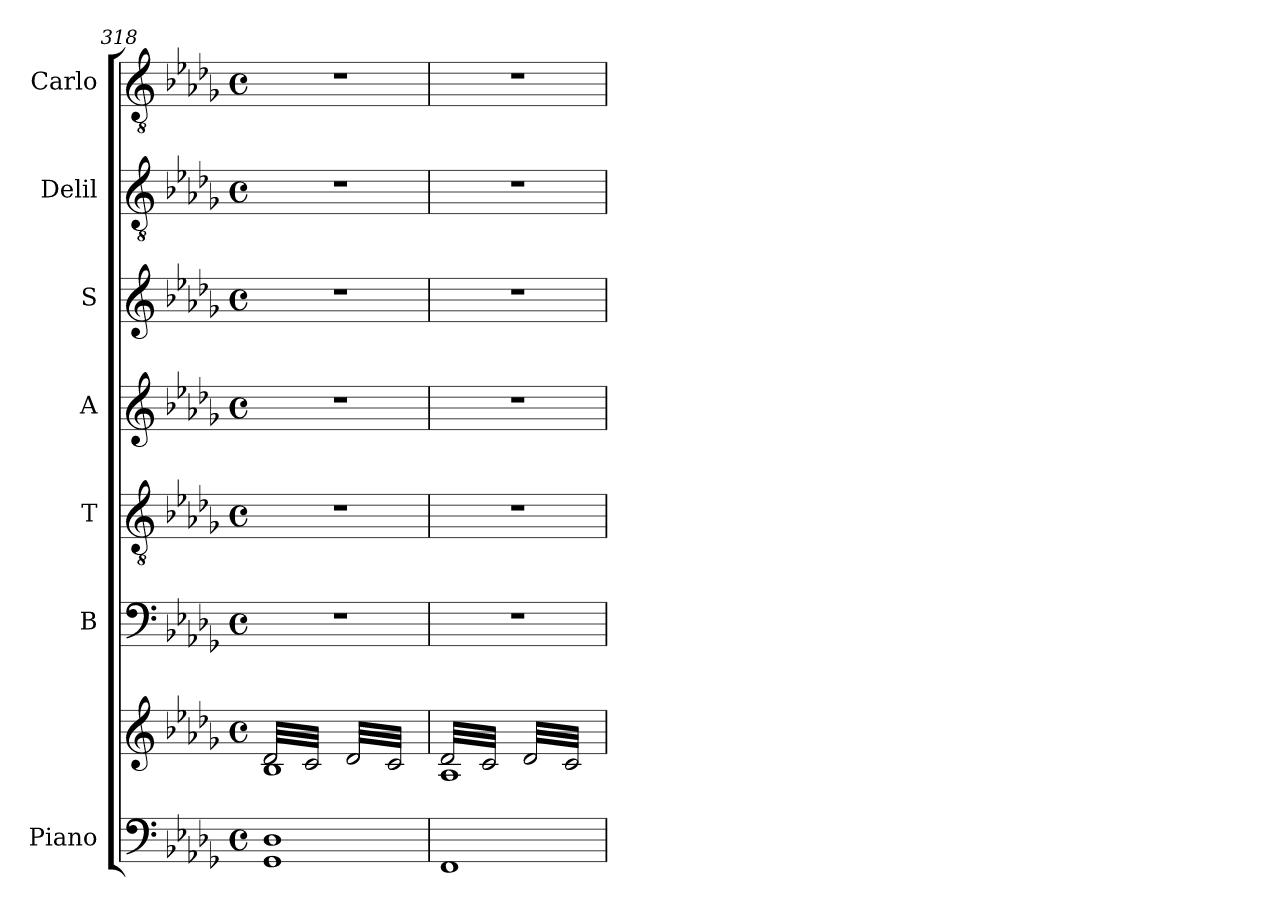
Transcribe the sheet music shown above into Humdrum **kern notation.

**kern	**kern	**kern	**kern	**kern	**kern	**kern	**kern
*part7	*part7	*part6	*part5	*part4	*part3	*part2	*part1
*staff8	*staff7	*staff6	*staff5	*staff4	*staff3	*staff2	*staff1
*I"Piano	*	*I"B	*I"T	*I"A	*I"S	*I"Delil	*I"Carlo
*I'Pno	*	*I'B	*I'T	*I'A	*I'S	*	*
*clefF4	*clefG2	*clefF4	*clefGv2	*clefG2	*clefG2	*clefGv2	*clefGv2
*k[b-e-a-d-g-]	*k[b-e-a-d-g-]	*k[b-e-a-d-g-]	*k[b-e-a-d-g-]	*k[b-e-a-d-g-]	*k[b-e-a-d-g-]	*k[b-e-a-d-g-]	*k[b-e-a-d-g-]
*M4/4	*M4/4	*M4/4	*M4/4	*M4/4	*M4/4	*M4/4	*M4/4
*met(c)	*met(c)	*met(c)	*met(c)	*met(c)	*met(c)	*met(c)	*met(c)
=318	=318	=318	=318	=318	=318	=318	=318
*	*^	*	*	*	*	*	*
*	*tremolo	*	*	*	*	*	*	*
1GG- 1D-	(32d-/LLL	1B-	1r	1r	1r	1r	1r	1r
.	32c/)	.	.	.	.	.	.	.
.	32d-/	.	.	.	.	.	.	.
.	32c/)	.	.	.	.	.	.	.
.	32d-/	.	.	.	.	.	.	.
.	32c/)	.	.	.	.	.	.	.
.	32d-/	.	.	.	.	.	.	.
.	32c/)	.	.	.	.	.	.	.
.	32d-/	.	.	.	.	.	.	.
.	32c/)	.	.	.	.	.	.	.
.	32d-/	.	.	.	.	.	.	.
.	32c/)	.	.	.	.	.	.	.
.	32d-/	.	.	.	.	.	.	.
.	32c/)	.	.	.	.	.	.	.
.	32d-/	.	.	.	.	.	.	.
.	32c/)JJJ	.	.	.	.	.	.	.
.	(32d-/LLL	.	.	.	.	.	.	.
.	32c/)	.	.	.	.	.	.	.
.	32d-/	.	.	.	.	.	.	.
.	32c/)	.	.	.	.	.	.	.
.	32d-/	.	.	.	.	.	.	.
.	32c/)	.	.	.	.	.	.	.
.	32d-/	.	.	.	.	.	.	.
.	32c/)	.	.	.	.	.	.	.
.	32d-/	.	.	.	.	.	.	.
.	32c/)	.	.	.	.	.	.	.
.	32d-/	.	.	.	.	.	.	.
.	32c/)	.	.	.	.	.	.	.
.	32d-/	.	.	.	.	.	.	.
.	32c/)	.	.	.	.	.	.	.
.	32d-/	.	.	.	.	.	.	.
.	32c/)JJJ	.	.	.	.	.	.	.
=319	=319	=319	=319	=319	=319	=319	=319	=319
1FF	(32d-/LLL	1A-	1r	1r	1r	1r	1r	1r
.	32c/)	.	.	.	.	.	.	.
.	32d-/	.	.	.	.	.	.	.
.	32c/)	.	.	.	.	.	.	.
.	32d-/	.	.	.	.	.	.	.
.	32c/)	.	.	.	.	.	.	.
.	32d-/	.	.	.	.	.	.	.
.	32c/)	.	.	.	.	.	.	.
.	32d-/	.	.	.	.	.	.	.
.	32c/)	.	.	.	.	.	.	.
.	32d-/	.	.	.	.	.	.	.
.	32c/)	.	.	.	.	.	.	.
.	32d-/	.	.	.	.	.	.	.
.	32c/)	.	.	.	.	.	.	.
.	32d-/	.	.	.	.	.	.	.
.	32c/)JJJ	.	.	.	.	.	.	.
.	(32d-/LLL	.	.	.	.	.	.	.
.	32c/)	.	.	.	.	.	.	.
.	32d-/	.	.	.	.	.	.	.
.	32c/)	.	.	.	.	.	.	.
.	32d-/	.	.	.	.	.	.	.
.	32c/)	.	.	.	.	.	.	.
.	32d-/	.	.	.	.	.	.	.
.	32c/)	.	.	.	.	.	.	.
.	32d-/	.	.	.	.	.	.	.
.	32c/)	.	.	.	.	.	.	.
.	32d-/	.	.	.	.	.	.	.
.	32c/)	.	.	.	.	.	.	.
.	32d-/	.	.	.	.	.	.	.
.	32c/)	.	.	.	.	.	.	.
.	32d-/	.	.	.	.	.	.	.
.	32c/)JJJ	.	.	.	.	.	.	.
*	*Xtremolo	*	*	*	*	*	*	*
.	.	.	.	.	.	.	.	.
.	.	.	.	.	.	.	.	.
.	.	.	.	.	.	.	.	.
.	.	.	.	.	.	.	.	.
.	.	.	.	.	.	.	.	.
.	.	.	.	.	.	.	.	.
.	.	.	.	.	.	.	.	.
.	.	.	.	.	.	.	.	.
*	*v	*v	*	*	*	*	*	*
=	=	=	=	=	=	=	=
*-	*-	*-	*-	*-	*-	*-	*-
